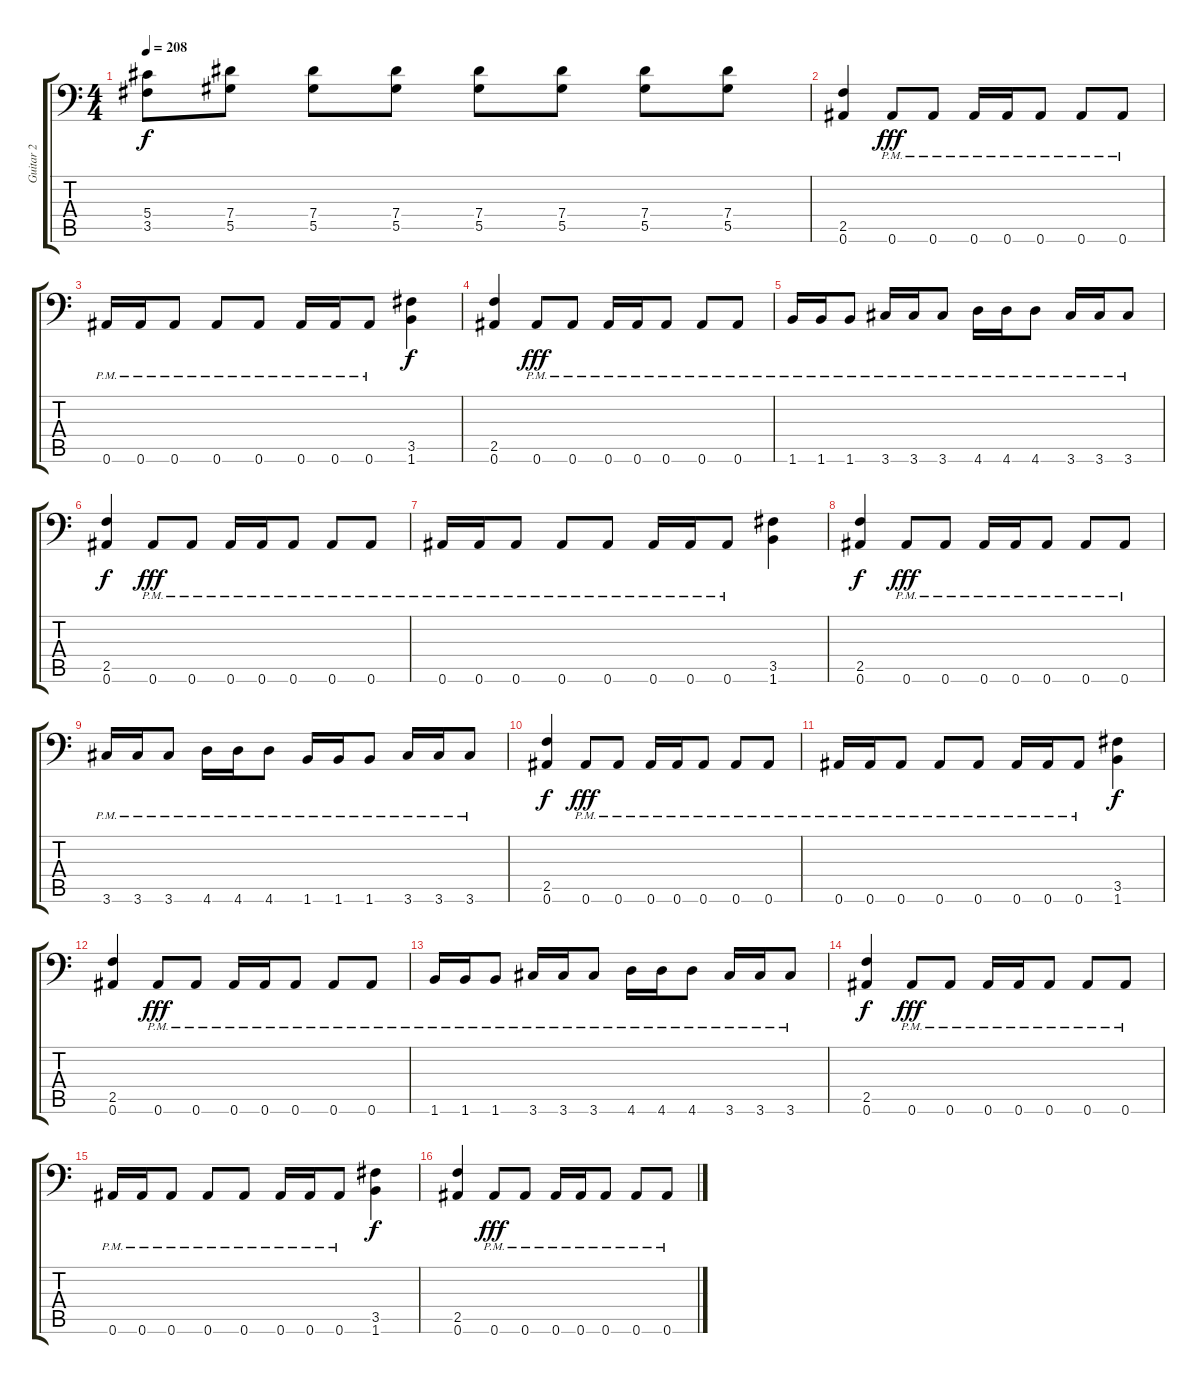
\track ("Guitar 2" "Guitar 2") {instrument distortionguitar}
\staff {score tabs}
\tuning (Bb3 F3 Db3 Ab2 Eb2 Bb1) {hide}
\ts (4 4)
\tempo 208
\clef f4
\ks c
(5.4 3.5).8{dy f} (7.4 5.5).8 (7.4 5.5).8 (7.4 5.5).8 (7.4 5.5).8 (7.4 5.5).8 (7.4 5.5).8 (7.4 5.5).8 |
(2.5 0.6).4 0.6{pm}.8{dy fff} 0.6{pm}.8 0.6{pm}.16 0.6{pm}.16 0.6{pm}.8 0.6{pm}.8 0.6{pm}.8 |
0.6{pm}.16 0.6{pm}.16 0.6{pm}.8 0.6{pm}.8 0.6{pm}.8 0.6{pm}.16 0.6{pm}.16 0.6{pm}.8 (3.5 1.6).4{dy f} |
(2.5 0.6).4 0.6{pm}.8{dy fff} 0.6{pm}.8 0.6{pm}.16 0.6{pm}.16 0.6{pm}.8 0.6{pm}.8 0.6{pm}.8 |
1.6{pm}.16 1.6{pm}.16 1.6{pm}.8 3.6{pm}.16 3.6{pm}.16 3.6{pm}.8 4.6{pm}.16 4.6{pm}.16 4.6{pm}.8 3.6{pm}.16 3.6{pm}.16 3.6{pm}.8 |
(2.5 0.6).4{dy f} 0.6{pm}.8{dy fff} 0.6{pm}.8 0.6{pm}.16 0.6{pm}.16 0.6{pm}.8 0.6{pm}.8 0.6{pm}.8 |
0.6{pm}.16 0.6{pm}.16 0.6{pm}.8 0.6{pm}.8 0.6{pm}.8 0.6{pm}.16 0.6{pm}.16 0.6{pm}.8 (3.5 1.6).4 |
(2.5 0.6).4{dy f} 0.6{pm}.8{dy fff} 0.6{pm}.8 0.6{pm}.16 0.6{pm}.16 0.6{pm}.8 0.6{pm}.8 0.6{pm}.8 |
3.6{pm}.16 3.6{pm}.16 3.6{pm}.8 4.6{pm}.16 4.6{pm}.16 4.6{pm}.8 1.6{pm}.16 1.6{pm}.16 1.6{pm}.8 3.6{pm}.16 3.6{pm}.16 3.6{pm}.8 |
(2.5 0.6).4{dy f} 0.6{pm}.8{dy fff} 0.6{pm}.8 0.6{pm}.16 0.6{pm}.16 0.6{pm}.8 0.6{pm}.8 0.6{pm}.8 |
0.6{pm}.16 0.6{pm}.16 0.6{pm}.8 0.6{pm}.8 0.6{pm}.8 0.6{pm}.16 0.6{pm}.16 0.6{pm}.8 (3.5 1.6).4{dy f} |
(2.5 0.6).4 0.6{pm}.8{dy fff} 0.6{pm}.8 0.6{pm}.16 0.6{pm}.16 0.6{pm}.8 0.6{pm}.8 0.6{pm}.8 |
1.6{pm}.16 1.6{pm}.16 1.6{pm}.8 3.6{pm}.16 3.6{pm}.16 3.6{pm}.8 4.6{pm}.16 4.6{pm}.16 4.6{pm}.8 3.6{pm}.16 3.6{pm}.16 3.6{pm}.8 |
(2.5 0.6).4{dy f} 0.6{pm}.8{dy fff} 0.6{pm}.8 0.6{pm}.16 0.6{pm}.16 0.6{pm}.8 0.6{pm}.8 0.6{pm}.8 |
0.6{pm}.16 0.6{pm}.16 0.6{pm}.8 0.6{pm}.8 0.6{pm}.8 0.6{pm}.16 0.6{pm}.16 0.6{pm}.8 (3.5 1.6).4{dy f} |
(2.5 0.6).4 0.6{pm}.8{dy fff} 0.6{pm}.8 0.6{pm}.16 0.6{pm}.16 0.6{pm}.8 0.6{pm}.8 0.6{pm}.8
